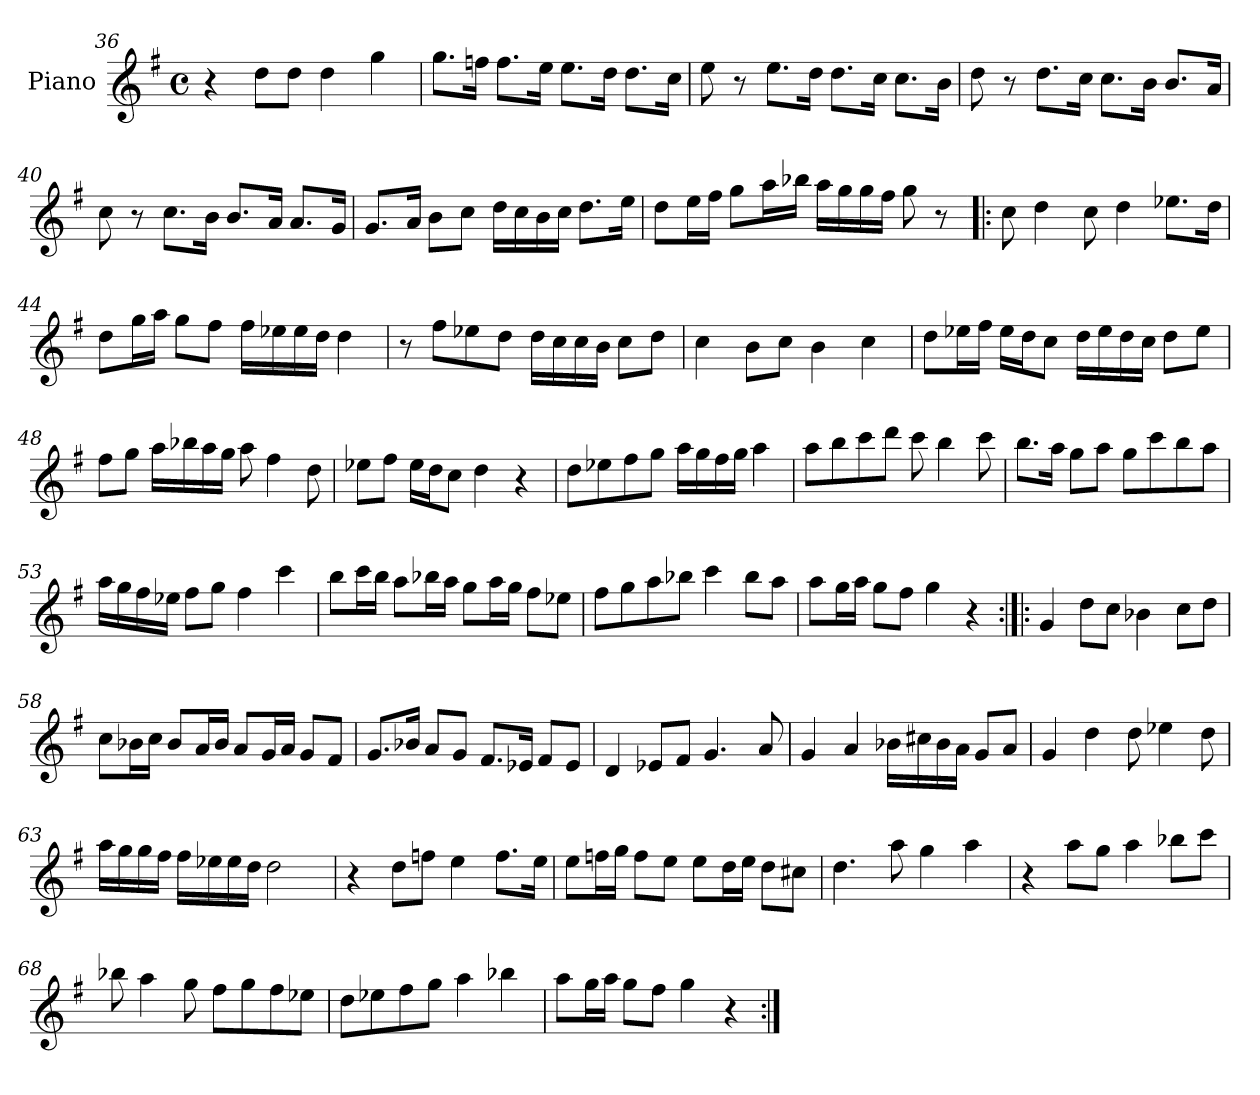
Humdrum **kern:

**kern
*part1
*staff1
*I"Piano
*I'Pno.
*clefG2
*k[f#]
*M4/4
*met(c)
=36
4r
8dd\L
8dd\J
4dd\
4gg\
=37
8.gg\L
16ffn\Jk
8.ff\L
16ee\Jk
8.ee\L
16dd\Jk
8.dd\L
16cc\Jk
=38
8ee\
8r
8.ee\L
16dd\Jk
8.dd\L
16cc\Jk
8.cc\L
16b\Jk
!!LO:LB:g=z
=39
8dd\
8r
8.dd\L
16cc\Jk
8.cc\L
16b\Jk
8.b/L
16a/Jk
=40
8cc\
8r
8.cc\L
16b\Jk
8.b/L
16a/Jk
8.a/L
16g/Jk
=41
8.g/L
16a/Jk
8b\L
8cc\J
16dd\LL
16cc\
16b\
16cc\JJ
8.dd\L
16ee\Jk
=42
8dd\L
16ee\L
16ff#\JJ
8gg\L
16aa\L
16bb-X\JJ
16aa\LL
16gg\
16gg\
16ff#\JJ
8gg\
8r
!!LO:LB:g=z
=43!|:
8cc\
4dd\
8cc\
4dd\
8.ee-X\L
16dd\Jk
=44
8dd\L
16gg\L
16aa\JJ
8gg\L
8ff#\J
16ff#\LL
16ee-X\
16ee-\
16dd\JJ
4dd\
=45
8r
8ff#\L
8ee-X\
8dd\J
16dd\LL
16cc\
16cc\
16b\JJ
8cc\L
8dd\J
=46
4cc\
8b\L
8cc\J
4b\
4cc\
!!LO:PB:g=z
=47
8dd\L
16ee-X\L
16ff#\JJ
16ee-\LL
16dd\J
8cc\J
16dd\LL
16ee-\
16dd\
16cc\JJ
8dd\L
8ee-\J
=48
8ff#\L
8gg\J
16aa\LL
16bb-X\
16aa\
16gg\JJ
8aa\
4ff#\
8dd\
=49
8ee-X\L
8ff#\J
16ee-\LL
16dd\J
8cc\J
4dd\
4r
=50
8dd\L
8ee-X\
8ff#\
8gg\J
16aa\LL
16gg\
16ff#\
16gg\JJ
4aa\
!!LO:LB:g=z
=51
8aa\L
8bb\
8ccc\
8ddd\J
8ccc\
4bb\
8ccc\
=52
8.bb\L
16aa\Jk
8gg\L
8aa\J
8gg\L
8ccc\
8bb\
8aa\J
=53
16aa\LL
16gg\
16ff#\
16ee-X\JJ
8ff#\L
8gg\J
4ff#\
4ccc\
=54
8bb\L
16ccc\L
16bb\JJ
8aa\L
16bb-X\L
16aa\JJ
8gg\L
16aa\L
16gg\JJ
8ff#\L
8ee-X\J
!!LO:LB:g=z
=55
8ff#\L
8gg\
8aa\
8bb-X\J
4ccc\
8bb-\L
8aa\J
=56
8aa\L
16gg\L
16aa\JJ
8gg\L
8ff#\J
4gg\
4r
=57:|!|:
4g/
8dd\L
8cc\J
4b-X\
8cc\L
8dd\J
=58
8cc\L
16b-X\L
16cc\JJ
8b-/L
16a/L
16b-/JJ
8a/L
16g/L
16a/JJ
8g/L
8f#/J
!!LO:LB:g=z
=59
8.g/L
16b-X/Jk
8a/L
8g/J
8.f#/L
16e-X/Jk
8f#/L
8e-/J
=60
4d/
8e-X/L
8f#/J
4.g/
8a/
=61
4g/
4a/
16b-X\LL
16cc#X\
16b-\
16a\JJ
8g/L
8a/J
=62
4g/
4dd\
8dd\
4ee-X\
8dd\
=63
16aa\LL
16gg\
16gg\
16ff#\JJ
16ff#\LL
16ee-X\
16ee-\
16dd\JJ
2dd\
!!LO:LB:g=z
=64
4r
8dd\L
8ffn\J
4ee\
8.ff\L
16ee\Jk
=65
8ee\L
16ffn\L
16gg\JJ
8ff\L
8ee\J
8ee\L
16dd\L
16ee\JJ
8dd\L
8cc#X\J
=66
4.dd\
8aa\
4gg\
4aa\
=67
4r
8aa\L
8gg\J
4aa\
8bb-X\L
8ccc\J
=68
8bb-X\
4aa\
8gg\
8ff#\L
8gg\
8ff#\
8ee-X\J
!!LO:LB:g=z
=69
8dd\L
8ee-X\
8ff#\
8gg\J
4aa\
4bb-X\
=70
8aa\L
16gg\L
16aa\JJ
8gg\L
8ff#\J
4gg\
4r
=:|!
*-
